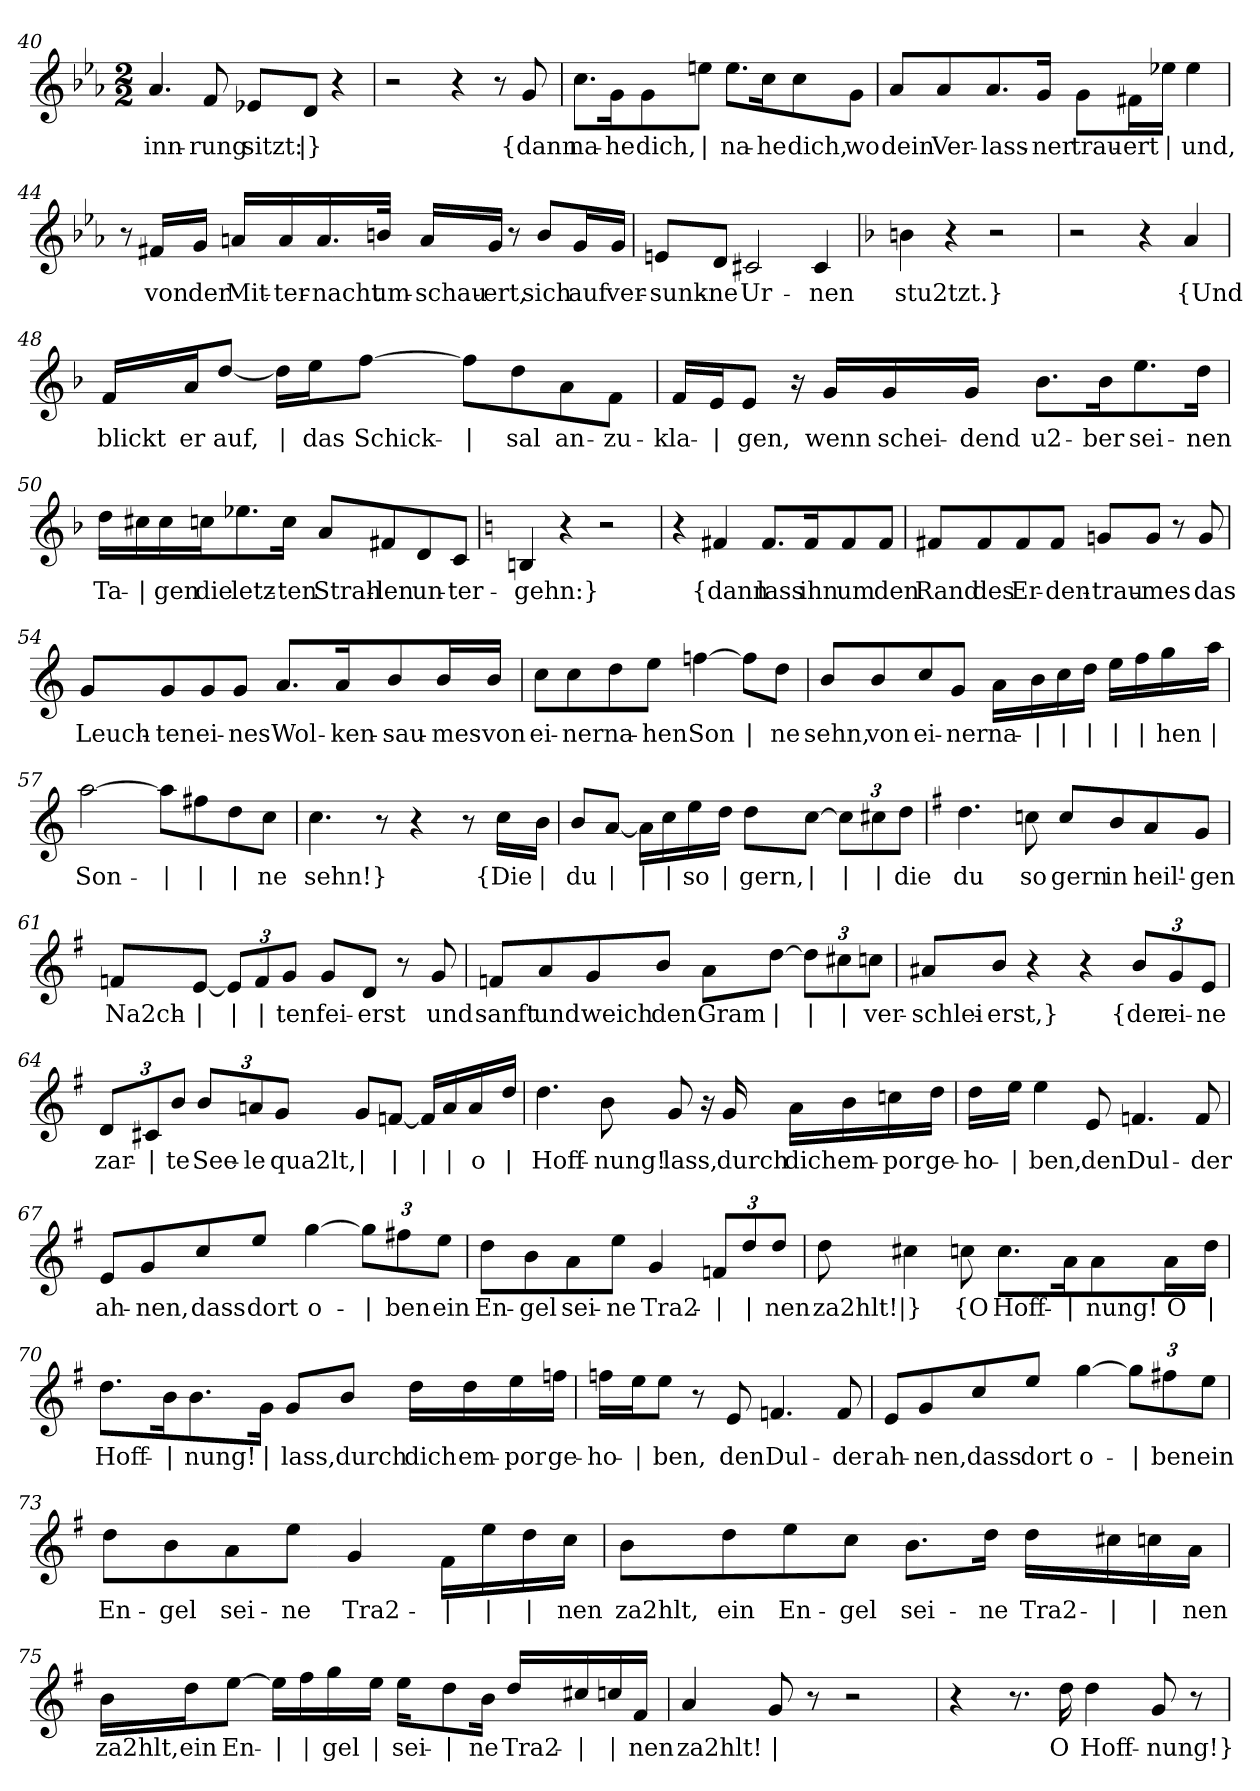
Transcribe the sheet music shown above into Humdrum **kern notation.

**kern	**text
*part1	*part1
*staff1	*staff1
*clefG2	*
*k[b-e-a-]	*
*M2/2	*
=40	=40
!	!LO:LY:b
4.a-/	-inn-
!	!LO:LY:b
8f/	-rung
!	!LO:LY:b
8e-X/L	sitzt:
!	!LO:LY:b
8d/J	|}
4r	.
!!LO:LB:g=z
=41	=41
2r	.
4r	.
8r	.
!	!LO:LY:b
8g/	{dann
=42	=42
!	!LO:LY:b
8.cc\L	na-
!	!LO:LY:b
16g\K	-he
!	!LO:LY:b
8g\	dich,
!	!LO:LY:b
8een\J	|
!	!LO:LY:b
8.ee\L	na-
!	!LO:LY:b
16cc\K	-he
!	!LO:LY:b
8cc\	dich,
!	!LO:LY:b
8g\J	wo
=43	=43
!	!LO:LY:b
8a-/L	dein
!	!LO:LY:b
8a-/	Ver-
!	!LO:LY:b
8.a-/	-lass-
!	!LO:LY:b
16g/Jk	-ner
!	!LO:LY:b
8g\L	trau-
!	!LO:LY:b
16f#X\L	-ert
!	!LO:LY:b
16ee-X\JJ	|
!	!LO:LY:b
4ee-\	und,
!!LO:LB:g=z
=44	=44
8r	.
!	!LO:LY:b
16f#X/LL	von
!	!LO:LY:b
16g/JJ	der
!	!LO:LY:b
16an/LL	Mit-
!	!LO:LY:b
16a/	-ter-
!	!LO:LY:b
16.a/	nacht
!	!LO:LY:b
32bn/JJk	um-
!	!LO:LY:b
16a/LL	-schau-
!	!LO:LY:b
16g/JJ	-ert,
8r	.
!	!LO:LY:b
8b/L	sich
!	!LO:LY:b
16g/L	auf
!	!LO:LY:b
16g/JJ	ver-
=45	=45
!	!LO:LY:b
8en/L	-sunk-
!	!LO:LY:b
8d/J	-ne
!	!LO:LY:b
2c#X/	Ur-
!	!LO:LY:b
4c#/	-nen
=46	=46
*k[b-]	*
!	!LO:LY:b
4bn\	stu2tzt.}
4r	.
2r	.
=47	=47
2r	.
4r	.
!	!LO:LY:b
4a/	{Und
!!LO:LB:g=z
=48	=48
!	!LO:LY:b
16f/LL	blickt
!	!LO:LY:b
16a/J	er
!	!LO:LY:b
[8dd/J	auf,
!	!LO:LY:b
16dd\LL]	|
!	!LO:LY:b
16ee\J	das
!	!LO:LY:b
[8ff\J	Schick-
!	!LO:LY:b
8ff\L]	|
!	!LO:LY:b
8dd\	-sal
!	!LO:LY:b
8a\	an-
!	!LO:LY:b
8f\J	-zu-
=49	=49
!	!LO:LY:b
16f/LL	-kla-
!	!LO:LY:b
16e/J	|
!	!LO:LY:b
8e/J	-gen,
16r	.
!	!LO:LY:b
16g/LL	wenn
!	!LO:LY:b
16g/	schei-
!	!LO:LY:b
16g/JJ	-dend
!	!LO:LY:b
8.b-\L	u2-
!	!LO:LY:b
16b-\K	-ber
!	!LO:LY:b
8.ee\	sei-
!	!LO:LY:b
16dd\Jk	-nen
!!LO:LB:g=z
=50	=50
!	!LO:LY:b
16dd\LL	Ta-
!	!LO:LY:b
16cc#X\	|
!	!LO:LY:b
16cc#\	-gen
!	!LO:LY:b
16ccn\J	die
!	!LO:LY:b
8.ee-X\	letz-
!	!LO:LY:b
16cc\Jk	-ten
!	!LO:LY:b
8a/L	Strah-
!	!LO:LY:b
8f#X/	-len
!	!LO:LY:b
8d/	un-
!	!LO:LY:b
8c/J	-ter-
=51	=51
*k[]	*
!	!LO:LY:b
4Bn/	-gehn:}
4r	.
2r	.
=52	=52
4r	.
!	!LO:LY:b
4f#X/	{dann
!	!LO:LY:b
8.f#/L	lass
!	!LO:LY:b
16f#/K	ihn
!	!LO:LY:b
8f#/	um
!	!LO:LY:b
8f#/J	den
!!LO:LB:g=z
=53	=53
!	!LO:LY:b
8f#X/L	Rand
!	!LO:LY:b
8f#/	des
!	!LO:LY:b
8f#/	Er-
!	!LO:LY:b
8f#/J	-den-
!	!LO:LY:b
8gn/L	-trau-
!	!LO:LY:b
8g/J	-mes
8r	.
!	!LO:LY:b
8g/	das
=54	=54
!	!LO:LY:b
8g/L	Leuch-
!	!LO:LY:b
8g/	-ten
!	!LO:LY:b
8g/	ei-
!	!LO:LY:b
8g/J	-nes
!	!LO:LY:b
8.a/L	Wol-
!	!LO:LY:b
16a/K	-ken-
!	!LO:LY:b
8b/	-sau-
!	!LO:LY:b
16b/L	-mes
!	!LO:LY:b
16b/JJ	von
!!LO:LB:g=z
=55	=55
!	!LO:LY:b
8cc\L	ei-
!	!LO:LY:b
8cc\	-ner
!	!LO:LY:b
8dd\	na-
!	!LO:LY:b
8ee\J	-hen
!	!LO:LY:b
[4ffn\	Son
!	!LO:LY:b
8ffn\L]	|
!	!LO:LY:b
8dd\J	-ne
=56	=56
!	!LO:LY:b
8b/L	sehn,
!	!LO:LY:b
8b/	von
!	!LO:LY:b
8cc/	ei-
!	!LO:LY:b
8g/J	-ner
!	!LO:LY:b
16a\LL	na-
!	!LO:LY:b
16b\	|
!	!LO:LY:b
16cc\	|
!	!LO:LY:b
16dd\JJ	|
!	!LO:LY:b
16ee\LL	|
!	!LO:LY:b
16ff\	|
!	!LO:LY:b
16gg\	-hen
!	!LO:LY:b
16aa\JJ	|
=57	=57
!	!LO:LY:b
[2aa\	Son-
!	!LO:LY:b
8aa\L]	|
!	!LO:LY:b
8ff#X\	|
!	!LO:LY:b
8dd\	|
!	!LO:LY:b
8cc\J	-ne
=58	=58
!	!LO:LY:b
4.cc\	sehn!}
8r	.
4r	.
8r	.
!	!LO:LY:b
16cc\LL	{Die
!	!LO:LY:b
16b\JJ	|
!!LO:LB:g=z
=59	=59
!	!LO:LY:b
8b/L	du
!	!LO:LY:b
[8a/J	|
!	!LO:LY:b
16a\LL]	|
!	!LO:LY:b
16cc\	|
!	!LO:LY:b
16ee\	so
!	!LO:LY:b
16dd\JJ	|
!	!LO:LY:b
8dd\L	gern,
!	!LO:LY:b
[8cc\J	|
*Xbrackettup	*
!	!LO:LY:b
12cc\L]	|
!	!LO:LY:b
12cc#X\	|
!	!LO:LY:b
12dd\J	die
=60	=60
*k[f#]	*
!	!LO:LY:b
4.dd\	du
!	!LO:LY:b
8ccn\	so
!	!LO:LY:b
8cc/L	gern
!	!LO:LY:b
8b/	in
!	!LO:LY:b
8a/	heil'-
!	!LO:LY:b
8g/J	-gen
=61	=61
!	!LO:LY:b
8fn/L	Na2ch-
!	!LO:LY:b
[8e/J	|
!	!LO:LY:b
12e/L]	|
!	!LO:LY:b
12f/	|
!	!LO:LY:b
12g/J	-ten
!	!LO:LY:b
8g/L	fei-
!	!LO:LY:b
8d/J	-erst
8r	.
!	!LO:LY:b
8g/	und
!!LO:LB:g=z
=62	=62
!	!LO:LY:b
8fn/L	sanft
!	!LO:LY:b
8a/	und
!	!LO:LY:b
8g/	weich
!	!LO:LY:b
8b/J	den
!	!LO:LY:b
8a\L	Gram
!	!LO:LY:b
[8dd\J	|
!	!LO:LY:b
12dd\L]	|
!	!LO:LY:b
12cc#X\	|
!	!LO:LY:b
12ccn\J	ver-
=63	=63
!	!LO:LY:b
8a#X/L	-schlei-
!	!LO:LY:b
8b/J	-erst,}
4r	.
4r	.
!	!LO:LY:b
12b/L	{der
!	!LO:LY:b
12g/	ei-
!	!LO:LY:b
12e/J	-ne
!!LO:LB:g=z
=64	=64
!	!LO:LY:b
12d/L	zar-
!	!LO:LY:b
12c#X/	|
!	!LO:LY:b
12b/J	-te
!	!LO:LY:b
12b/L	See-
!	!LO:LY:b
12an/	-le
!	!LO:LY:b
12g/J	qua2lt,
!	!LO:LY:b
8g/L	|
!	!LO:LY:b
[8fn/J	|
!	!LO:LY:b
16f/LL]	|
!	!LO:LY:b
16a/	|
!	!LO:LY:b
16a/	o
!	!LO:LY:b
16dd/JJ	|
=65	=65
!	!LO:LY:b
4.dd\	Hoff-
!	!LO:LY:b
8b\	-nung!
!	!LO:LY:b
8g/	lass,
16r	.
!	!LO:LY:b
16g/	durch
!	!LO:LY:b
16a\LL	dich
!	!LO:LY:b
16b\	em-
!	!LO:LY:b
16ccn\	-por
!	!LO:LY:b
16dd\JJ	ge-
!!LO:PB:g=z
=66	=66
!	!LO:LY:b
16dd\LL	-ho-
!	!LO:LY:b
16ee\JJ	|
!	!LO:LY:b
4ee\	-ben,
!	!LO:LY:b
8e/	den
!	!LO:LY:b
4.fn/	Dul-
!	!LO:LY:b
8f/	-der
=67	=67
!	!LO:LY:b
8e/L	ah-
!	!LO:LY:b
8g/	-nen,
!	!LO:LY:b
8cc/	dass
!	!LO:LY:b
8ee/J	dort
!	!LO:LY:b
[4gg\	o-
!	!LO:LY:b
12gg\L]	|
!	!LO:LY:b
12ff#X\	-ben
!	!LO:LY:b
12ee\J	ein
=68	=68
!	!LO:LY:b
8dd\L	En-
!	!LO:LY:b
8b\	-gel
!	!LO:LY:b
8a\	sei-
!	!LO:LY:b
8ee\J	-ne
!	!LO:LY:b
4g/	Tra2-
!	!LO:LY:b
12fn/L	|
!	!LO:LY:b
12dd/	|
!	!LO:LY:b
12dd/J	-nen
!!LO:LB:g=z
=69	=69
!	!LO:LY:b
8dd\	za2hlt!
!	!LO:LY:b
4cc#X\	|}
!	!LO:LY:b
8ccn\	{O
!	!LO:LY:b
8.cc\L	Hoff-
!	!LO:LY:b
16a\K	|
!	!LO:LY:b
8a\	-nung!
!	!LO:LY:b
16a\L	O
!	!LO:LY:b
16dd\JJ	|
=70	=70
!	!LO:LY:b
8.dd\L	Hoff-
!	!LO:LY:b
16b\K	|
!	!LO:LY:b
8.b\	-nung!
!	!LO:LY:b
16g\Jk	|
!	!LO:LY:b
8g/L	lass,
!	!LO:LY:b
8b/J	durch
!	!LO:LY:b
16dd\LL	dich
!	!LO:LY:b
16dd\	em-
!	!LO:LY:b
16ee\	-por
!	!LO:LY:b
16ffn\JJ	ge-
=71	=71
!	!LO:LY:b
16ffn\LL	-ho-
!	!LO:LY:b
16ee\J	|
!	!LO:LY:b
8ee\J	-ben,
8r	.
!	!LO:LY:b
8e/	den
!	!LO:LY:b
4.fn/	Dul-
!	!LO:LY:b
8f/	-der
!!LO:LB:g=z
=72	=72
!	!LO:LY:b
8e/L	ah-
!	!LO:LY:b
8g/	-nen,
!	!LO:LY:b
8cc/	dass
!	!LO:LY:b
8ee/J	dort
!	!LO:LY:b
[4gg\	o-
!	!LO:LY:b
12gg\L]	|
!	!LO:LY:b
12ff#X\	-ben
!	!LO:LY:b
12ee\J	ein
=73	=73
!	!LO:LY:b
8dd\L	En-
!	!LO:LY:b
8b\	-gel
!	!LO:LY:b
8a\	sei-
!	!LO:LY:b
8ee\J	-ne
!	!LO:LY:b
4g/	Tra2-
!	!LO:LY:b
16f#\LL	|
!	!LO:LY:b
16ee\	|
!	!LO:LY:b
16dd\	|
!	!LO:LY:b
16cc\JJ	-nen
!!LO:LB:g=z
=74	=74
!	!LO:LY:b
8b\L	za2hlt,
!	!LO:LY:b
8dd\	ein
!	!LO:LY:b
8ee\	En-
!	!LO:LY:b
8cc\J	-gel
!	!LO:LY:b
8.b\L	sei-
!	!LO:LY:b
16dd\Jk	-ne
!	!LO:LY:b
16dd\LL	Tra2-
!	!LO:LY:b
16cc#X\	|
!	!LO:LY:b
16ccn\	|
!	!LO:LY:b
16a\JJ	-nen
=75	=75
!	!LO:LY:b
16b\LL	za2hlt,
!	!LO:LY:b
16dd\J	ein
!	!LO:LY:b
[8ee\J	En-
!	!LO:LY:b
16ee\LL]	|
!	!LO:LY:b
16ff#\	|
!	!LO:LY:b
16gg\	-gel
!	!LO:LY:b
16ee\JJ	|
!	!LO:LY:b
16ee\KL	sei-
!	!LO:LY:b
8dd\	|
!	!LO:LY:b
16b\Jk	-ne
!	!LO:LY:b
16dd/LL	Tra2-
!	!LO:LY:b
16cc#X/	|
!	!LO:LY:b
16ccn/	|
!	!LO:LY:b
16f#/JJ	-nen
=76	=76
!	!LO:LY:b
4a/	za2hlt!
!	!LO:LY:b
8g/	|
8r	.
2r	.
!!LO:LB:g=z
=77	=77
4r	.
8.r	.
!	!LO:LY:b
16dd\	O
!	!LO:LY:b
4dd\	Hoff-
!	!LO:LY:b
8g/	-nung!}
8r	.
=	=
*-	*-
